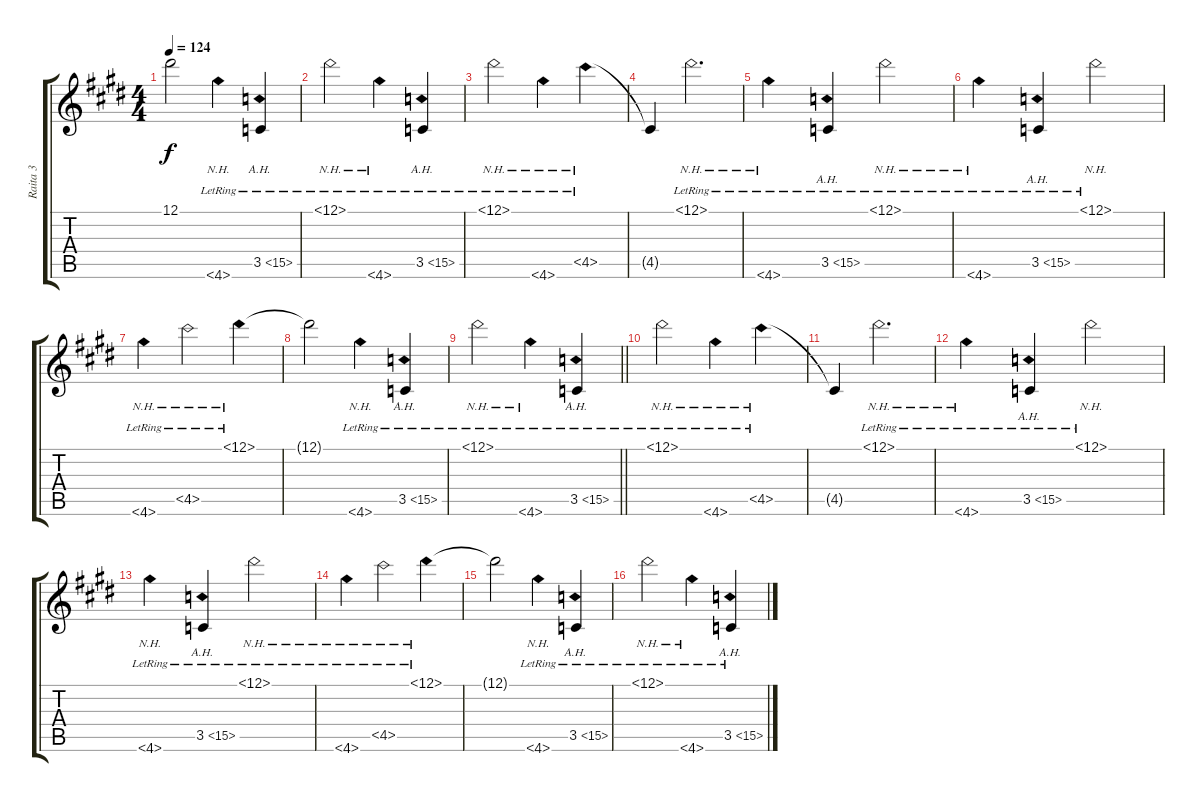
\track ("Raita 3" "Raita 3") {instrument acousticguitarsteel}
\staff {score tabs}
\tuning (Eb4 B3 G3 D3 A2 E2) {hide}
\ts (4 4)
\tempo 124
\clef g2
\ks c#minor
12.1{t}.2{dy f} 4.6{nh lr}.4 3.5{ah 12 lr}.4 |
12.1{nh lr}.2 4.6{nh lr}.4 3.5{ah 12 lr}.4 |
12.1{nh lr}.2 4.6{nh lr}.4 4.5{nh lr}.4 |
4.5{t}.4 12.1{nh lr}.2{d} |
4.6{nh lr}.4 3.5{ah 12 lr}.4 12.1{nh lr}.2 |
4.6{nh lr}.4 3.5{ah 12 lr}.4 12.1{nh lr}.2 |
4.6{nh lr}.4 4.5{nh lr}.2 12.1{nh lr}.4 |
12.1{t}.2 4.6{nh lr}.4 3.5{ah 12 lr}.4 |
\barLineRight lightlight
12.1{nh lr}.2 4.6{nh lr}.4 3.5{ah 12 lr}.4 |
12.1{nh lr}.2 4.6{nh lr}.4 4.5{nh lr}.4 |
4.5{t}.4 12.1{nh lr}.2{d} |
4.6{nh lr}.4 3.5{ah 12 lr}.4 12.1{nh lr}.2 |
4.6{nh lr}.4 3.5{ah 12 lr}.4 12.1{nh lr}.2 |
4.6{nh lr}.4 4.5{nh lr}.2 12.1{nh lr}.4 |
12.1{t}.2 4.6{nh lr}.4 3.5{ah 12 lr}.4 |
12.1{nh lr}.2 4.6{nh lr}.4 3.5{ah 12 lr}.4
